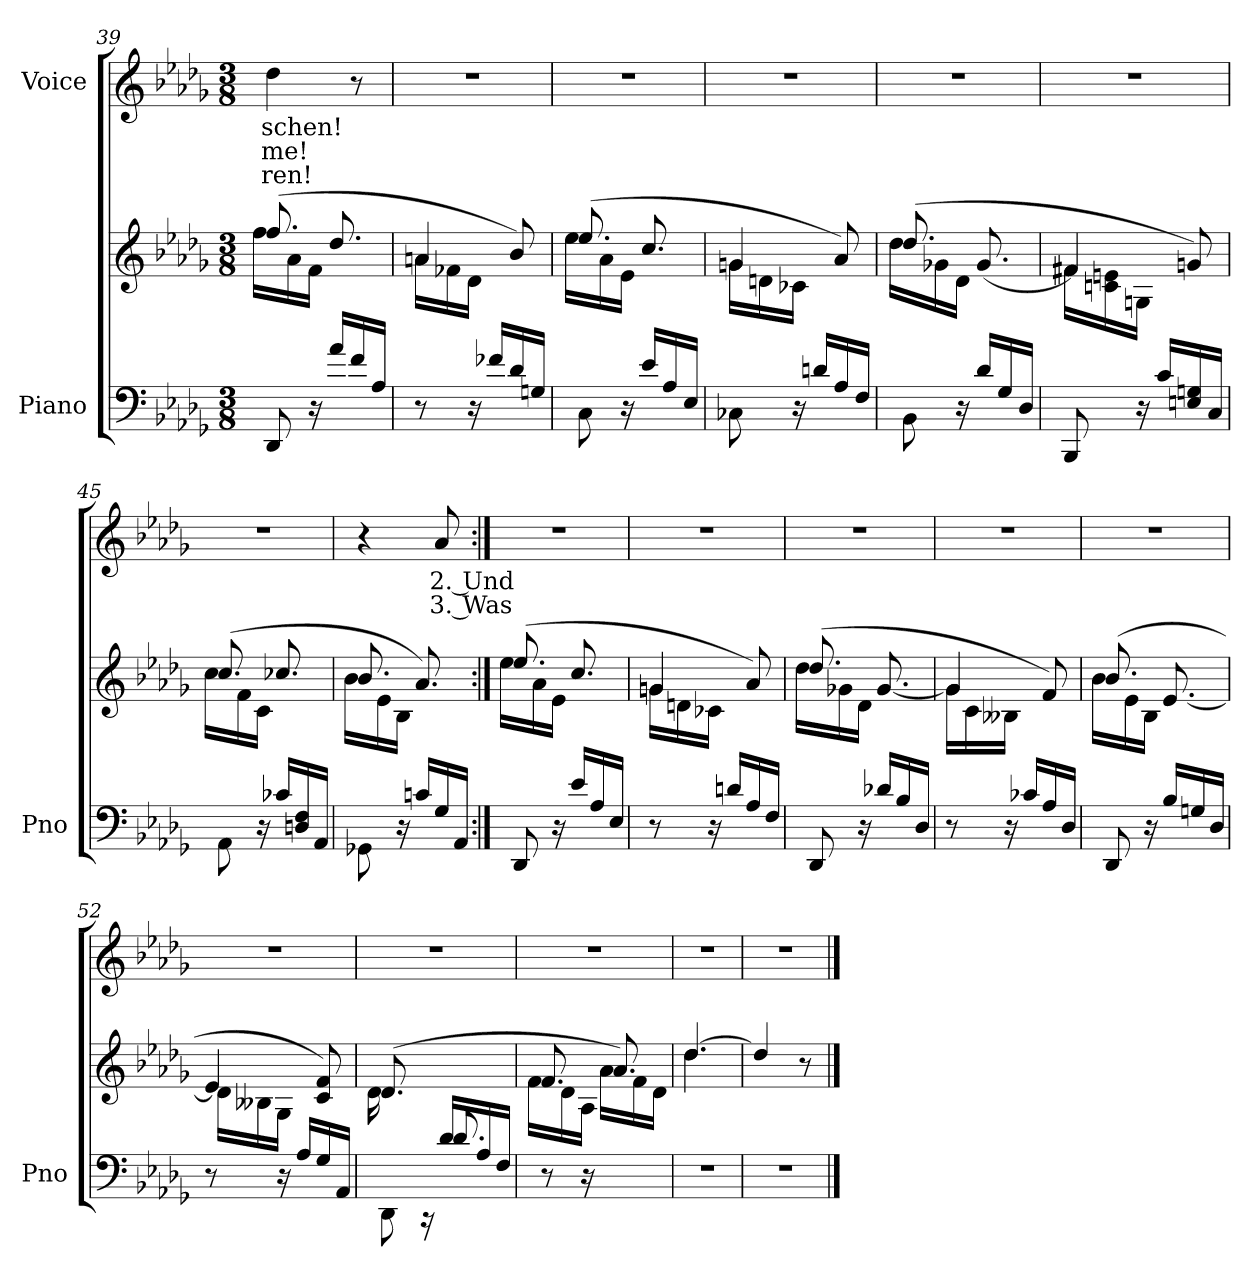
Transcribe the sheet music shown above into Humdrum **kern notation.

**kern	**kern	**kern	**text	**text	**text
*part2	*part2	*part1	*part1	*part1	*part1
*staff3	*staff2	*staff1	*staff1	*staff1	*staff1
*I"Piano	*	*I"Voice	*	*	*
*I'Pno	*	*	*	*	*
!!LO:PB:g=z
*clefF4	*clefG2	*clefG2	*	*	*
*k[b-e-a-d-g-]	*k[b-e-a-d-g-]	*k[b-e-a-d-g-]	*	*	*
*M3/8	*M3/8	*M3/8	*	*	*
=39	=39	=39	=39	=39	=39
*^	*^	*	*	*	*
!	!	!	!	!	!LO:LY:b	!LO:LY:b	!LO:LY:b
8.ryy	8DD-/	(8.ff/	16ff\LL	4dd-\	-schen!	-me!	-ren!
.	.	.	16a-\	.	.	.	.
.	16r	.	16f\JJ	.	.	.	.
16a-/LL	16ryy	8.dd-/	8.ryy	.	.	.	.
16f/	8ryy	.	.	8r	.	.	.
16A-/JJ	.	.	.	.	.	.	.
=40	=40	=40	=40	=40	=40	=40	=40
8.ryy	8r	4an/	16a\LL	4.r	.	.	.
.	.	.	16f-X\	.	.	.	.
.	16r	.	16d-\JJ	.	.	.	.
16f-X/LL	16ryy	.	8.ryy	.	.	.	.
16d-/	8ryy	8b-/)	.	.	.	.	.
16Gn/JJ	.	.	.	.	.	.	.
!!LO:LB:g=z
=41	=41	=41	=41	=41	=41	=41	=41
8.ryy	8C\	(8.ee-/	16ee-\LL	4.r	.	.	.
.	.	.	16a-\	.	.	.	.
.	16r	.	16e-\JJ	.	.	.	.
16e-/LL	16ryy	8.cc/	8.ryy	.	.	.	.
16A-/	8ryy	.	.	.	.	.	.
16E-/JJ	.	.	.	.	.	.	.
=42	=42	=42	=42	=42	=42	=42	=42
8.ryy	8C-X\	4gn/	16g\LL	4.r	.	.	.
.	.	.	16dn\	.	.	.	.
.	16r	.	16c-X\JJ	.	.	.	.
16dn/LL	16ryy	.	8.ryy	.	.	.	.
16A-/	8ryy	8a-/)	.	.	.	.	.
16F/JJ	.	.	.	.	.	.	.
=43	=43	=43	=43	=43	=43	=43	=43
8.ryy	8BB-\	(8.dd-/	16dd-\LL	4.r	.	.	.
.	.	.	16g-X\	.	.	.	.
.	16r	.	16d-\JJ	.	.	.	.
16d-/LL	16ryy	[8.g-/	8.ryy	.	.	.	.
16G-/	8ryy	.	.	.	.	.	.
16D-/JJ	.	.	.	.	.	.	.
=44	=44	=44	=44	=44	=44	=44	=44
8.ryy	8BBB-/	4f#X/]	16f#X\LL	4.r	.	.	.
.	.	.	16cn\ 16en\	.	.	.	.
.	16r	.	16Gn\JJ	.	.	.	.
16c/LL	16ryy	.	8.ryy	.	.	.	.
16En/ 16Gn/	8ryy	8gn/)	.	.	.	.	.
16C/JJ	.	.	.	.	.	.	.
=45	=45	=45	=45	=45	=45	=45	=45
8.ryy	8AA-\	(8.cc/	16cc\LL	4.r	.	.	.
.	.	.	16f\	.	.	.	.
.	16r	.	16c\JJ	.	.	.	.
16c-X/LL	16ryy	8.cc-X/	8.ryy	.	.	.	.
16Dn/ 16F/	8ryy	.	.	.	.	.	.
16AA-/JJ	.	.	.	.	.	.	.
!!LO:LB:g=z
=46	=46	=46	=46	=46	=46	=46	=46
8.ryy	8GG-X\	8.b-/	16b-\LL	4r	.	.	.
.	.	.	16e-\	.	.	.	.
.	16r	.	16B-\JJ	.	.	.	.
16cn/LL	16ryy	8.a-/)	8.ryy	.	.	.	.
!	!	!	!	!	!LO:LY:b	!LO:LY:b	!
16G-/	8ryy	.	.	8a-/	2. Und	3. Was	.
16AA-/JJ	.	.	.	.	.	.	.
=47:|!	=47:|!	=47:|!	=47:|!	=47:|!	=47:|!	=47:|!	=47:|!
8.ryy	8DD-/	(8.ee-/	16ee-\LL	4.r	.	.	.
.	.	.	16a-\	.	.	.	.
.	16r	.	16e-\JJ	.	.	.	.
16e-/LL	16ryy	8.cc/	8.ryy	.	.	.	.
16A-/	8ryy	.	.	.	.	.	.
16E-/JJ	.	.	.	.	.	.	.
!!LO:LB:g=z
=48	=48	=48	=48	=48	=48	=48	=48
8.ryy	8r	4gn/	16gn\LL	4.r	.	.	.
.	.	.	16dn\	.	.	.	.
.	16r	.	16c-X\JJ	.	.	.	.
16dn/LL	16ryy	.	8.ryy	.	.	.	.
16A-/	8ryy	8a-/)	.	.	.	.	.
16F/JJ	.	.	.	.	.	.	.
=49	=49	=49	=49	=49	=49	=49	=49
8.ryy	8DD-/	(8.dd-/	16dd-\LL	4.r	.	.	.
.	.	.	16g-X\	.	.	.	.
.	16r	.	16d-\JJ	.	.	.	.
16d-X/LL	16ryy	[8.g-/	8.ryy	.	.	.	.
16B-/	8ryy	.	.	.	.	.	.
16D-/JJ	.	.	.	.	.	.	.
=50	=50	=50	=50	=50	=50	=50	=50
8.ryy	8r	4g-/]	16g-\LL	4.r	.	.	.
.	.	.	16c\	.	.	.	.
.	16r	.	16B--X\JJ	.	.	.	.
16c-X/LL	16ryy	.	8.ryy	.	.	.	.
16A-/	8ryy	8f/)	.	.	.	.	.
16D-/JJ	.	.	.	.	.	.	.
=51	=51	=51	=51	=51	=51	=51	=51
8.ryy	8DD-/	(8.b-/	16b-\LL	4.r	.	.	.
.	.	.	16e-\	.	.	.	.
.	16r	.	16B-\JJ	.	.	.	.
16B-/LL	16ryy	[8.e-/	8.ryy	.	.	.	.
16Gn/	8ryy	.	.	.	.	.	.
16D-/JJ	.	.	.	.	.	.	.
=52	=52	=52	=52	=52	=52	=52	=52
8.ryy	8r	4e-/]	16d-\LL	4.r	.	.	.
.	.	.	16B--X\	.	.	.	.
.	16r	.	16G-\JJ	.	.	.	.
16A-/LL	16ryy	.	8.ryy	.	.	.	.
16G-/	8ryy	8c/ 8f/)	.	.	.	.	.
16AA-/JJ	.	.	.	.	.	.	.
!!LO:LB:g=z
=53	=53	=53	=53	=53	=53	=53	=53
*	*^	*	*	*	*	*	*
8.ryy	16ryy	8DD-\	(8.d-/	16d-\LL	4.r	.	.	.
.	16A-/	.	.	8.ryy	.	.	.	.
.	16F/JJ	16r	.	.	.	.	.	.
8.d-/	16d-/LL	16ryy	8.ryy	.	.	.	.	.
.	16A-/	8ryy	.	8ryy	.	.	.	.
.	16F/JJ	.	.	.	.	.	.	.
*v	*v	*v	*	*	*	*	*	*
=54	=54	=54	=54	=54	=54	=54
8r	8.f/	16f\LL	4.r	.	.	.
.	.	16d-\	.	.	.	.
16r	.	16A-\JJ	.	.	.	.
16ryy	8.a-/)	16a-\LL	.	.	.	.
8ryy	.	16f\	.	.	.	.
.	.	16d-\JJ	.	.	.	.
=55	=55	=55	=55	=55	=55	=55
4.r	[4.dd-/	4.dd-\	4.r	.	.	.
*	*v	*v	*	*	*	*
=56	=56	=56	=56	=56	=56
4.r	4dd-/]	4.r	.	.	.
.	8r	.	.	.	.
==	==	==	==	==	==
*-	*-	*-	*-	*-	*-
